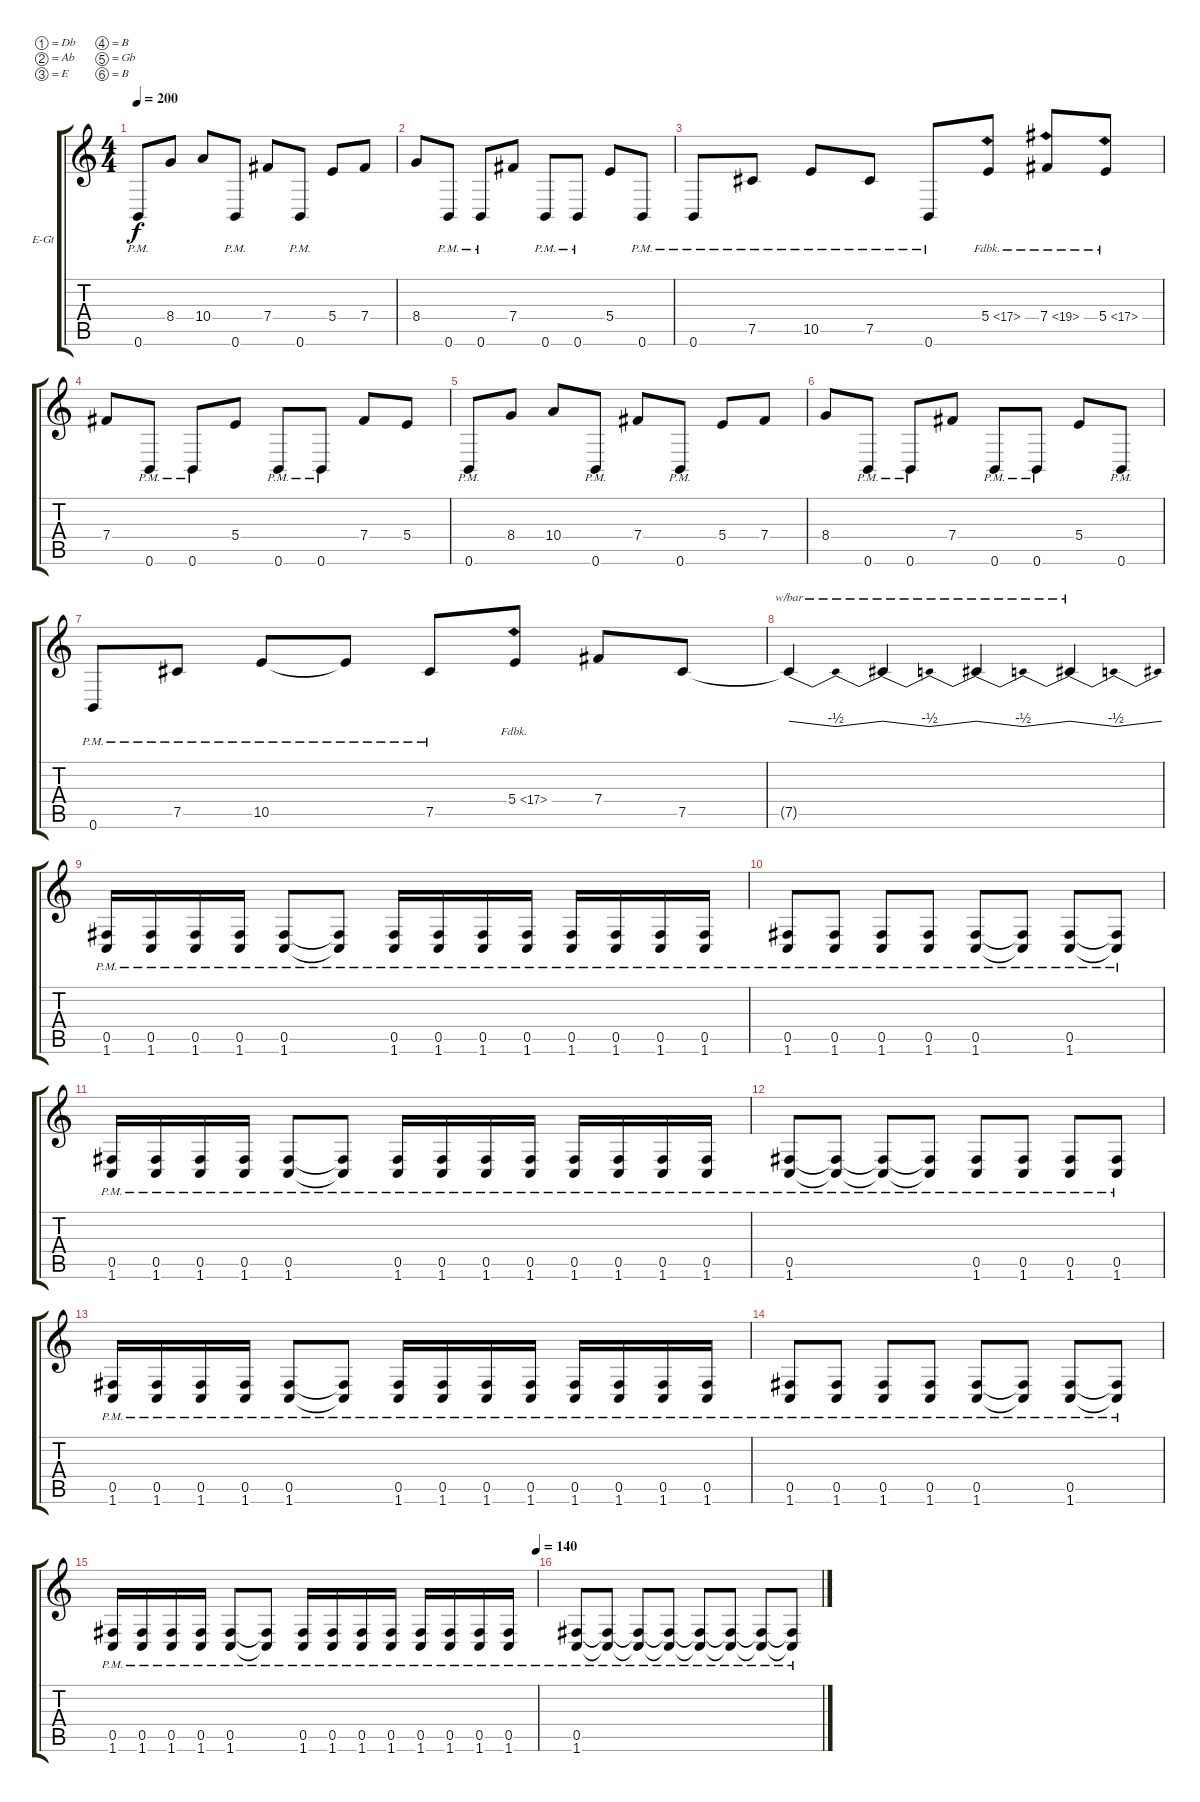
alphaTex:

\bracketExtendMode groupsimilarinstruments
\firstSystemTrackNameOrientation horizontal
\otherSystemsTrackNameOrientation horizontal
\track ("Left Guitar" "E-Gt") {instrument distortionguitar}
\staff {score tabs}
\tuning (Db4 Ab3 E3 B2 Gb2 B1)
\ts (4 4)
\tempo 200
\clef g2
\ks c
0.6{pm}.8{dy f} 8.4.8 10.4.8 0.6{pm}.8 7.4.8 0.6{pm}.8 5.4.8 7.4.8 |
8.4.8 0.6{pm}.8 0.6{pm}.8 7.4.8 0.6{pm}.8 0.6{pm}.8 5.4.8 0.6{pm}.8 |
0.6{pm}.8 7.5{pm}.8 10.5{pm}.8 7.5{pm}.8 0.6{pm}.8 5.4{fh 12}.8 7.4{fh 12}.8 5.4{fh 12}.8 |
7.4.8 0.6{pm}.8 0.6{pm}.8 5.4.8 0.6{pm}.8 0.6{pm}.8 7.4.8 5.4.8 |
0.6{pm}.8 8.4.8 10.4.8 0.6{pm}.8 7.4.8 0.6{pm}.8 5.4.8 7.4.8 |
8.4.8 0.6{pm}.8 0.6{pm}.8 7.4.8 0.6{pm}.8 0.6{pm}.8 5.4.8 0.6{pm}.8 |
0.6{pm}.8 7.5{pm}.8 10.5{pm}.8 10.5{pm t}.8 7.5{pm}.8 5.4{fh 12}.8 7.4.8 7.5.8 |
7.5{t}.4{tbe (dip default 0 0 15 -2 30 0)} 7.5{t}.4{tbe (dip default 0 0 15 -2 30 0)} 7.5{t}.4{tbe (dip default 0 0 15 -2 30 0)} 7.5{t}.4{tbe (dip default 0 0 15 -2 30 0)} |
(1.6{pm} 0.5{pm}).16 (1.6{pm} 0.5{pm}).16 (1.6{pm} 0.5{pm}).16 (1.6{pm} 0.5{pm}).16 (1.6{pm} 0.5{pm}).8 (1.6{pm t} 0.5{pm t}).8 (1.6{pm} 0.5{pm}).16 (0.5{pm} 1.6{pm}).16 (1.6{pm} 0.5{pm}).16 (0.5{pm} 1.6{pm}).16 (1.6{pm} 0.5{pm}).16 (0.5{pm} 1.6{pm}).16 (1.6{pm} 0.5{pm}).16 (0.5{pm} 1.6{pm}).16 |
(1.6{pm} 0.5{pm}).8 (1.6{pm} 0.5{pm}).8 (1.6{pm} 0.5{pm}).8 (1.6{pm} 0.5{pm}).8 (1.6{pm} 0.5{pm}).8 (1.6{pm t} 0.5{pm t}).8 (0.5{pm} 1.6{pm}).8 (1.6{pm t} 0.5{pm t}).8 |
(1.6{pm} 0.5{pm}).16 (1.6{pm} 0.5{pm}).16 (1.6{pm} 0.5{pm}).16 (1.6{pm} 0.5{pm}).16 (1.6{pm} 0.5{pm}).8 (1.6{pm t} 0.5{pm t}).8 (1.6{pm} 0.5{pm}).16 (0.5{pm} 1.6{pm}).16 (1.6{pm} 0.5{pm}).16 (0.5{pm} 1.6{pm}).16 (1.6{pm} 0.5{pm}).16 (0.5{pm} 1.6{pm}).16 (1.6{pm} 0.5{pm}).16 (0.5{pm} 1.6{pm}).16 |
(1.6{pm} 0.5{pm}).8 (1.6{pm t} 0.5{pm t}).8 (1.6{pm t} 0.5{pm t}).8 (1.6{pm t} 0.5{pm t}).8 (0.5{pm} 1.6{pm}).8 (1.6{pm} 0.5{pm}).8 (0.5{pm} 1.6{pm}).8 (1.6{pm} 0.5{pm}).8 |
(1.6{pm} 0.5{pm}).16 (1.6{pm} 0.5{pm}).16 (1.6{pm} 0.5{pm}).16 (1.6{pm} 0.5{pm}).16 (1.6{pm} 0.5{pm}).8 (1.6{pm t} 0.5{pm t}).8 (1.6{pm} 0.5{pm}).16 (0.5{pm} 1.6{pm}).16 (1.6{pm} 0.5{pm}).16 (0.5{pm} 1.6{pm}).16 (1.6{pm} 0.5{pm}).16 (0.5{pm} 1.6{pm}).16 (1.6{pm} 0.5{pm}).16 (0.5{pm} 1.6{pm}).16 |
(1.6{pm} 0.5{pm}).8 (1.6{pm} 0.5{pm}).8 (1.6{pm} 0.5{pm}).8 (1.6{pm} 0.5{pm}).8 (1.6{pm} 0.5{pm}).8 (1.6{pm t} 0.5{pm t}).8 (0.5{pm} 1.6{pm}).8 (1.6{pm t} 0.5{pm t}).8 |
\tempo (140 1)
(1.6{pm} 0.5{pm}).16 (1.6{pm} 0.5{pm}).16 (1.6{pm} 0.5{pm}).16 (1.6{pm} 0.5{pm}).16 (1.6{pm} 0.5{pm}).8 (1.6{pm t} 0.5{pm t}).8 (1.6{pm} 0.5{pm}).16 (0.5{pm} 1.6{pm}).16 (1.6{pm} 0.5{pm}).16 (0.5{pm} 1.6{pm}).16 (1.6{pm} 0.5{pm}).16 (0.5{pm} 1.6{pm}).16 (1.6{pm} 0.5{pm}).16 (0.5{pm} 1.6{pm}).16 |
(0.5{pm} 1.6{pm}).8 (1.6{pm t} 0.5{pm t}).8 (1.6{pm t} 0.5{pm t}).8 (1.6{pm t} 0.5{pm t}).8 (1.6{pm t} 0.5{pm t}).8 (1.6{pm t} 0.5{pm t}).8 (1.6{pm t} 0.5{pm t}).8 (1.6{pm t} 0.5{pm t}).8
